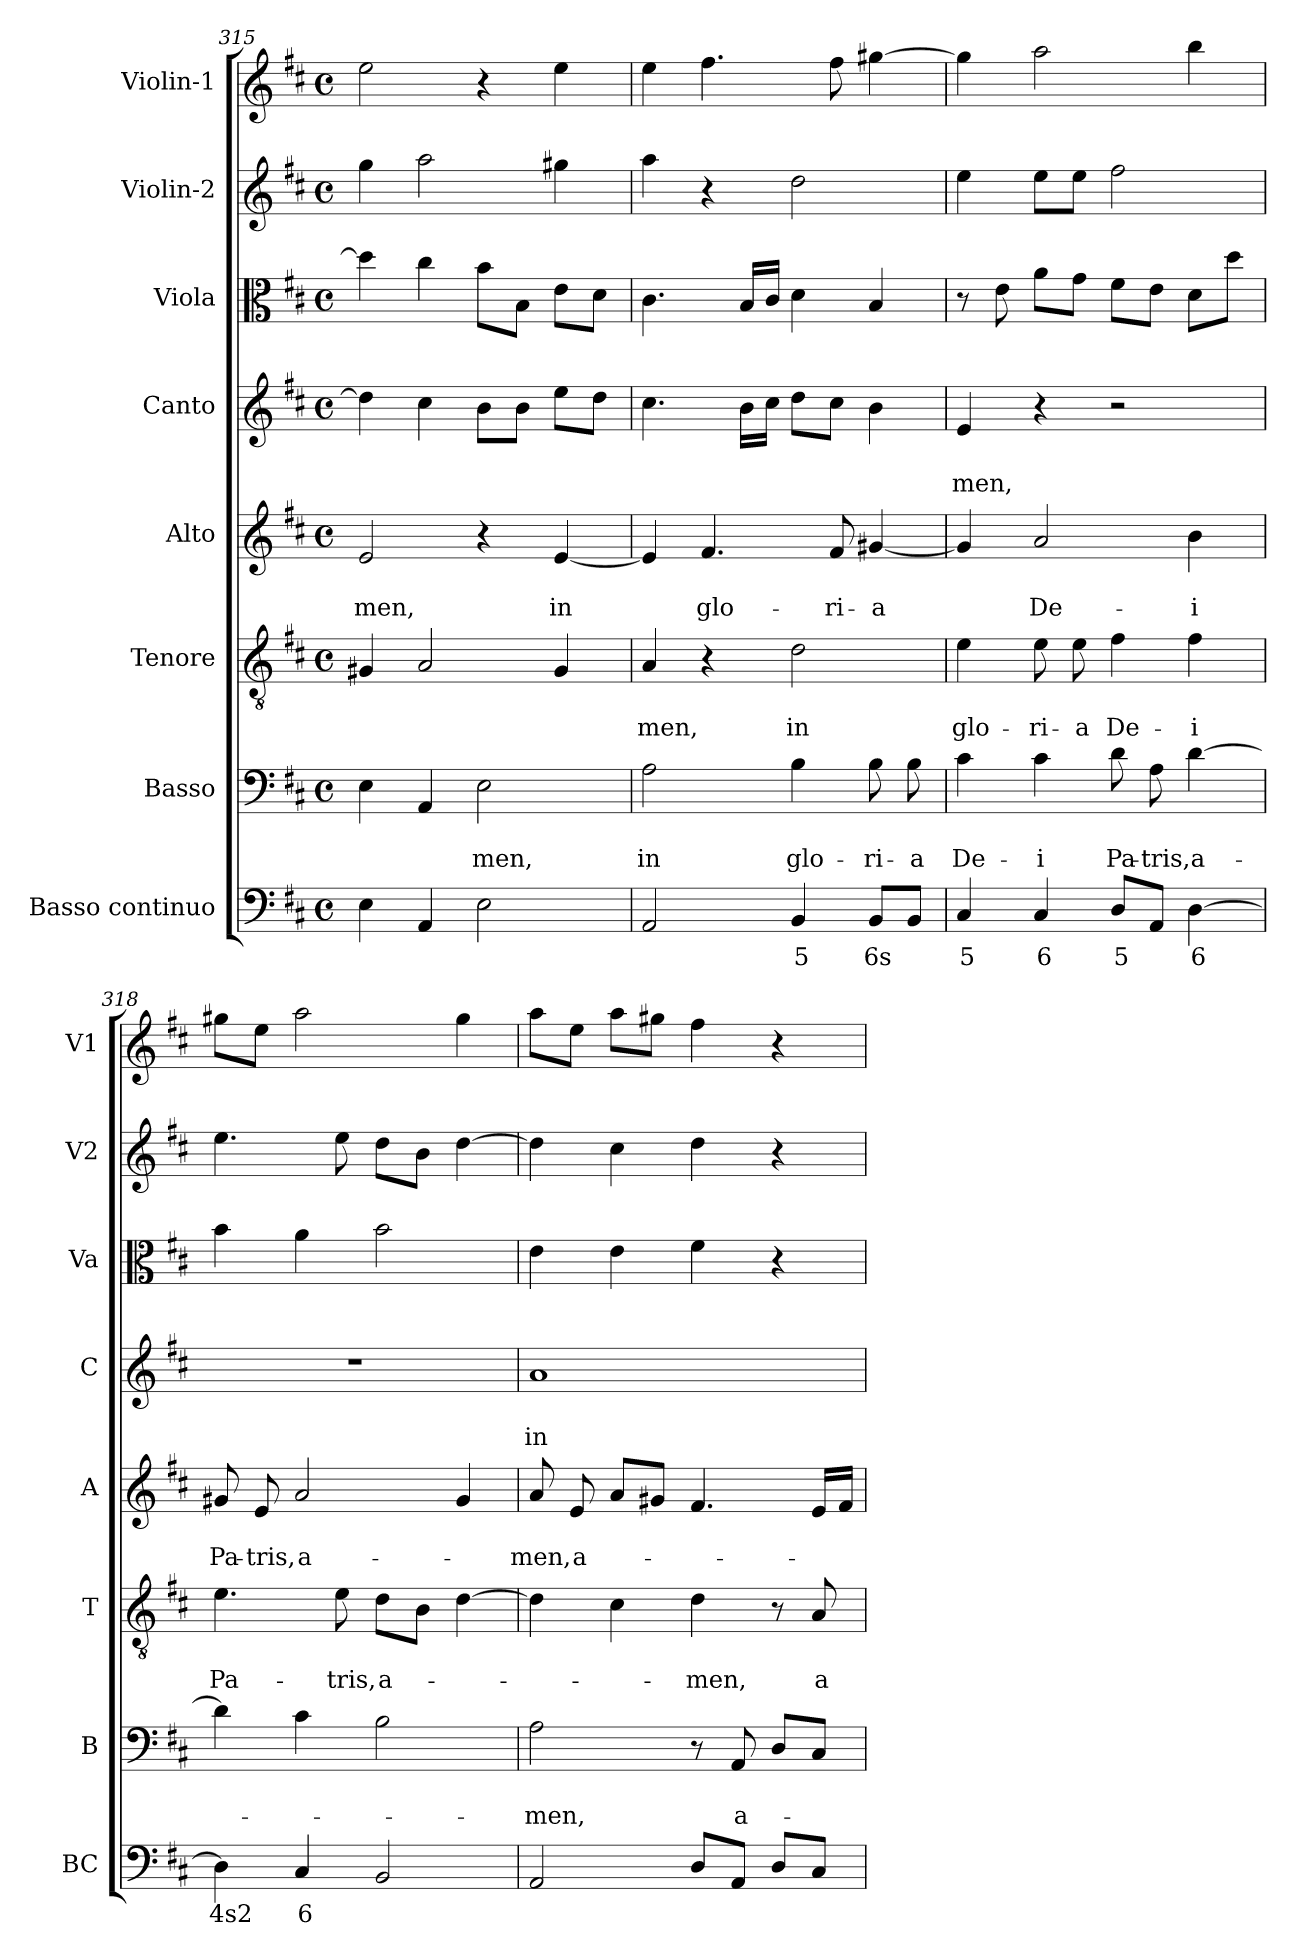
**kern	**text	**kern	**text	**text	**kern	**text	**text	**kern	**text	**text	**kern	**text	**text	**kern	**kern	**kern
*part8	*part8	*part7	*part7	*part7	*part6	*part6	*part6	*part5	*part5	*part5	*part4	*part4	*part4	*part3	*part2	*part1
*staff8	*staff8	*staff7	*staff7	*staff7	*staff6	*staff6	*staff6	*staff5	*staff5	*staff5	*staff4	*staff4	*staff4	*staff3	*staff2	*staff1
*I"Basso continuo	*	*I"Basso	*	*	*I"Tenore	*	*	*I"Alto	*	*	*I"Canto	*	*	*I"Viola	*I"Violin-2	*I"Violin-1
*I'BC	*	*I'B	*	*	*I'T	*	*	*I'A	*	*	*I'C	*	*	*I'Va	*I'V2	*I'V1
*clefF4	*	*clefF4	*	*	*clefGv2	*	*	*clefG2	*	*	*clefG2	*	*	*clefC3	*clefG2	*clefG2
*k[f#c#]	*	*k[f#c#]	*	*	*k[f#c#]	*	*	*k[f#c#]	*	*	*k[f#c#]	*	*	*k[f#c#]	*k[f#c#]	*k[f#c#]
*D:	*	*D:	*	*	*D:	*	*	*D:	*	*	*D:	*	*	*D:	*D:	*D:
*M4/4	*	*M4/4	*	*	*M4/4	*	*	*M4/4	*	*	*M4/4	*	*	*M4/4	*M4/4	*M4/4
*met(c)	*	*met(c)	*	*	*met(c)	*	*	*met(c)	*	*	*met(c)	*	*	*met(c)	*met(c)	*met(c)
=315	=315	=315	=315	=315	=315	=315	=315	=315	=315	=315	=315	=315	=315	=315	=315	=315
*^	*	*	*	*	*	*	*	*	*	*	*	*	*	*	*	*
!	!	!	!	!	!	!	!	!	!	!	!LO:LY:b	!	!	!	!	!	!
4E\	2ryy	.	4E\	.	.	4G#X/	.	.	2e/	.	-men,	4dd\]	.	.	4dd\]	4gg\	2ee\
4AA/	.	.	4AA/	.	.	2A/	.	.	.	.	.	4cc#\	.	.	4cc#\	2aa\	.
!	!	!	!	!	!LO:LY:b	!	!	!	!	!	!	!	!	!	!	!	!
2E\	4ryy	.	2E\	.	-men,	.	.	.	4r	.	.	8b\L	.	.	8b\L	.	4r
.	.	.	.	.	.	.	.	.	.	.	.	8b\J	.	.	8B\J	.	.
!	!	!	!	!	!	!	!	!	!	!	!LO:LY:b	!	!	!	!	!	!
.	4ryy	.	.	.	.	4G#/	.	.	[4e/	.	in	8ee\L	.	.	8e\L	4gg#X\	4ee\
.	.	.	.	.	.	.	.	.	.	.	.	8dd\J	.	.	8d\J	.	.
=316	=316	=316	=316	=316	=316	=316	=316	=316	=316	=316	=316	=316	=316	=316	=316	=316	=316
!	!	!	!	!	!LO:LY:b	!	!	!LO:LY:b	!	!	!	!	!	!	!	!	!
2AA/	4ryy	.	2A\	.	in	4A/	.	-men,	4e/]	.	.	4.cc#\	.	.	4.c#\	4aa\	4ee\
!	!	!	!	!	!	!	!	!	!	!	!LO:LY:b	!	!	!	!	!	!
.	4ryy	.	.	.	.	4r	.	.	4.f#/	.	glo-	.	.	.	.	4r	4.ff#\
.	.	.	.	.	.	.	.	.	.	.	.	16b\LL	.	.	16B/LL	.	.
.	.	.	.	.	.	.	.	.	.	.	.	16cc#\JJ	.	.	16c#/JJ	.	.
!	!	!LO:LY:b	!	!	!LO:LY:b	!	!	!LO:LY:b	!	!	!	!	!	!	!	!	!
4BB/	2ryy	5	4B\	.	glo-	2d\	.	in	.	.	.	8dd\L	.	.	4d\	2dd\	.
!	!	!	!	!	!	!	!	!	!	!	!LO:LY:b	!	!	!	!	!	!
.	.	.	.	.	.	.	.	.	8f#/	.	-ri-	8cc#\J	.	.	.	.	8ff#\
!	!	!LO:LY:b	!	!	!LO:LY:b	!	!	!	!	!	!LO:LY:b	!	!	!	!	!	!
8BB/L	.	6s	8B\	.	-ri-	.	.	.	[4g#X/	.	-a	4b\	.	.	4B/	.	[4gg#X\
!	!	!	!	!	!LO:LY:b	!	!	!	!	!	!	!	!	!	!	!	!
8BB/J	.	.	8B\	.	-a	.	.	.	.	.	.	.	.	.	.	.	.
*v	*v	*	*	*	*	*	*	*	*	*	*	*	*	*	*	*	*
=317	=317	=317	=317	=317	=317	=317	=317	=317	=317	=317	=317	=317	=317	=317	=317	=317
!	!LO:LY:b	!	!	!LO:LY:b	!	!	!LO:LY:b	!	!	!	!	!	!LO:LY:b	!	!	!
4C#/	5	4c#\	.	De-	4e\	.	glo-	4g#/]	.	.	4e/	.	-men,	8r	4ee\	4gg#\]
.	.	.	.	.	.	.	.	.	.	.	.	.	.	8e\	.	.
!	!LO:LY:b	!	!	!LO:LY:b	!	!	!LO:LY:b	!	!	!LO:LY:b	!	!	!	!	!	!
4C#/	6	4c#\	.	-i	8e\	.	-ri-	2a/	.	De-	4r	.	.	8a\L	8ee\L	2aa\
!	!	!	!	!	!	!	!LO:LY:b	!	!	!	!	!	!	!	!	!
.	.	.	.	.	8e\	.	-a	.	.	.	.	.	.	8g\J	8ee\J	.
!	!LO:LY:b	!	!	!LO:LY:b	!	!	!LO:LY:b	!	!	!	!	!	!	!	!	!
8D/L	5	8d\	.	Pa-	4f#\	.	De-	.	.	.	2r	.	.	8f#\L	2ff#\	.
!	!	!	!	!LO:LY:b	!	!	!	!	!	!	!	!	!	!	!	!
8AA/J	.	8A\	.	-tris,	.	.	.	.	.	.	.	.	.	8e\J	.	.
!	!LO:LY:b	!	!	!LO:LY:b	!	!	!LO:LY:b	!	!	!LO:LY:b	!	!	!	!	!	!
[4D\	6	[4d\	.	a-	4f#\	.	-i	4b\	.	-i	.	.	.	8d\L	.	4bb\
.	.	.	.	.	.	.	.	.	.	.	.	.	.	8dd\J	.	.
!!LO:LB:g=z
=318	=318	=318	=318	=318	=318	=318	=318	=318	=318	=318	=318	=318	=318	=318	=318	=318
!	!LO:LY:b	!	!	!	!	!	!LO:LY:b	!	!	!LO:LY:b	!	!	!	!	!	!
*^	*	*	*	*	*	*	*	*	*	*	*	*	*	*	*	*
4D\]	2ryy	4s2	4d\]	.	.	4.e\	.	Pa-	8g#X/	.	Pa-	1r	.	.	4b\	4.ee\	8gg#X\L
!	!	!	!	!	!	!	!	!	!	!	!LO:LY:b	!	!	!	!	!	!
.	.	.	.	.	.	.	.	.	8e/	.	-tris,	.	.	.	.	.	8ee\J
!	!	!LO:LY:b	!	!	!	!	!	!	!	!	!LO:LY:b	!	!	!	!	!	!
4C#/	.	6	4c#\	.	.	.	.	.	2a/	.	a-	.	.	.	4a\	.	2aa\
!	!	!	!	!	!	!	!	!LO:LY:b	!	!	!	!	!	!	!	!	!
.	.	.	.	.	.	8e\	.	-tris,	.	.	.	.	.	.	.	8ee\	.
!	!	!	!	!	!	!	!	!LO:LY:b	!	!	!	!	!	!	!	!	!
2BB/	4ryy	.	2B\	.	.	8d\L	.	a-	.	.	.	.	.	.	2b\	8dd\L	.
.	.	.	.	.	.	8B\J	.	.	.	.	.	.	.	.	.	8b\J	.
.	4ryy	.	.	.	.	[4d\	.	.	4g#/	.	.	.	.	.	.	[4dd\	4gg#\
=319	=319	=319	=319	=319	=319	=319	=319	=319	=319	=319	=319	=319	=319	=319	=319	=319	=319
!	!	!	!	!	!LO:LY:b	!	!	!	!	!	!LO:LY:b	!	!	!LO:LY:b	!	!	!
2AA/	4ryy	.	2A\	.	-men,	4d\]	.	.	8a/	.	-men,	1a	.	in	4e\	4dd\]	8aa\L
!	!	!	!	!	!	!	!	!	!	!	!LO:LY:b	!	!	!	!	!	!
.	.	.	.	.	.	.	.	.	8e/	.	a-	.	.	.	.	.	8ee\J
.	4ryy	.	.	.	.	4c#\	.	.	8a/L	.	.	.	.	.	4e\	4cc#\	8aa\L
.	.	.	.	.	.	.	.	.	8g#X/J	.	.	.	.	.	.	.	8gg#X\J
!	!	!	!	!	!	!	!	!LO:LY:b	!	!	!	!	!	!	!	!	!
8D/L	2ryy	.	8r	.	.	4d\	.	-men,	4.f#/	.	.	.	.	.	4f#\	4dd\	4ff#\
!	!	!	!	!	!LO:LY:b	!	!	!	!	!	!	!	!	!	!	!	!
8AA/J	.	.	8AA/	.	a-	.	.	.	.	.	.	.	.	.	.	.	.
8D/L	.	.	8D/L	.	.	8r	.	.	.	.	.	.	.	.	4r	4r	4r
!	!	!	!	!	!	!	!	!LO:LY:b	!	!	!	!	!	!	!	!	!
8C#/J	.	.	8C#/J	.	.	8A/	.	a-	16e/LL	.	.	.	.	.	.	.	.
.	.	.	.	.	.	.	.	.	16f#/JJ	.	.	.	.	.	.	.	.
*v	*v	*	*	*	*	*	*	*	*	*	*	*	*	*	*	*	*
=	=	=	=	=	=	=	=	=	=	=	=	=	=	=	=	=
*-	*-	*-	*-	*-	*-	*-	*-	*-	*-	*-	*-	*-	*-	*-	*-	*-
